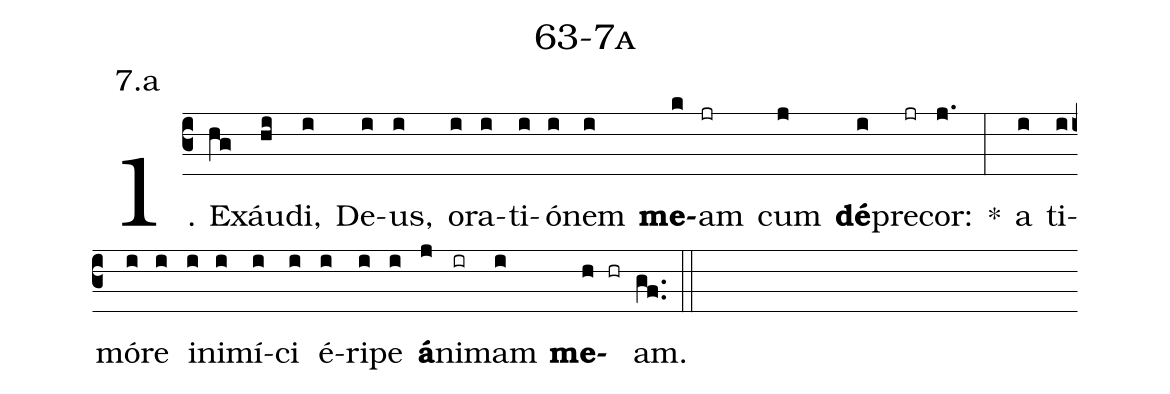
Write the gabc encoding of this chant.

name: 63-7a;
annotation: 7.a;
%%
(c3)1. Ex(hg)áu(hi)di,(i) De(i)us,(i) o(i)ra(i)ti(i)ó(i)nem(i) <b>me</b>(k)am(jr) cum(j) <b>dé</b>(i)pre(jr)cor:(j.) *(:) a(i) ti(i)mó(i)re(i) in(i)i(i)mí(i)ci(i) é(i)ri(i)pe(i) <b>á</b>(j)ni(ir)mam(i) <b>me</b>(h hr)am.(gf..) (::)
